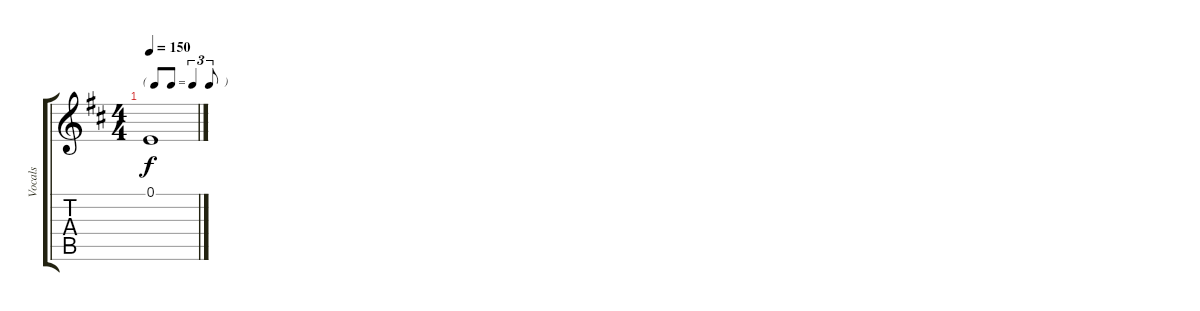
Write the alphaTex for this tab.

\track ("Vocals" "Vocals") {instrument tenorsax}
\staff {score tabs}
\tuning (E4 B3 G3 D3 A2 E2) {hide}
\ts (4 4)
\tf triplet8th
\tempo 150
\clef g2
\ks d
0.1{t}.1{dy f}
